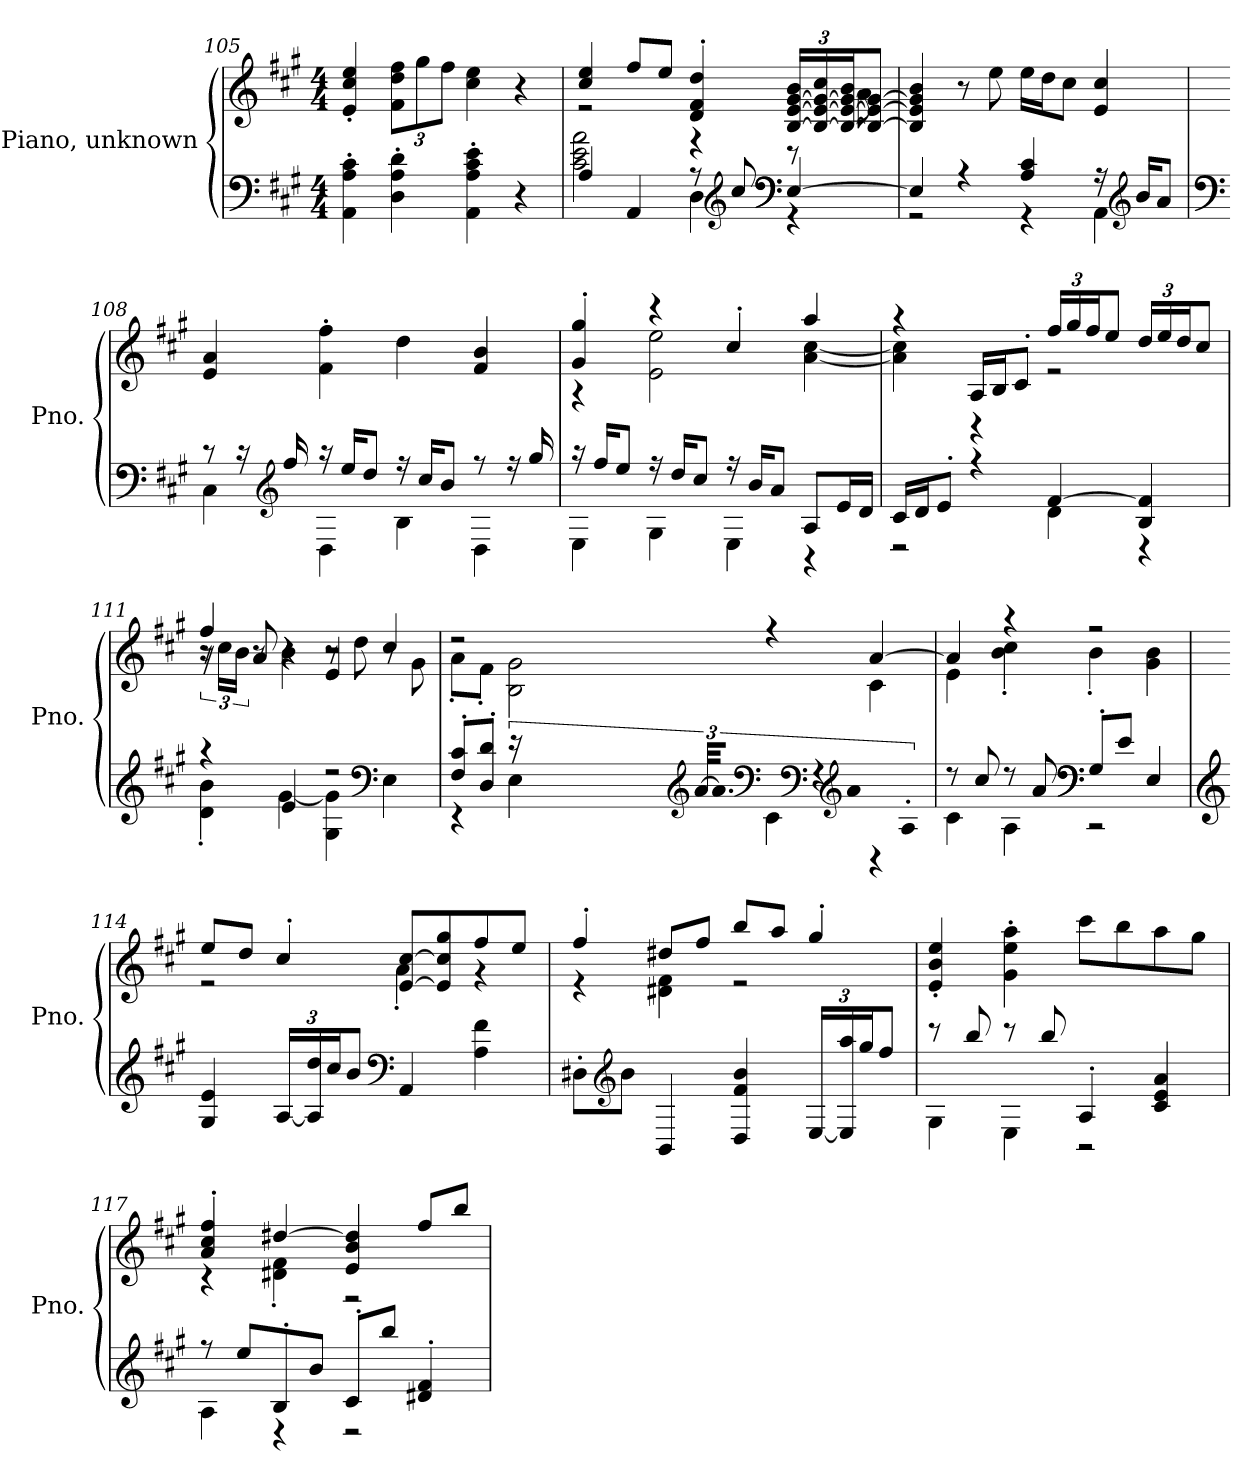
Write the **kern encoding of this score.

**kern	**kern
*part1	*part1
*staff2	*staff1
*I"Piano, unknown	*
*I'Pno.	*
*clefF4	*clefG2
*k[f#c#g#]	*k[f#c#g#]
*M4/4	*M4/4
=105	=105
4AA\' 4A\' 4c#\'	4e/' 4cc#/' 4ee/'
*	*Xbrackettup
4D\' 4A\' 4d\'	12f#\ 12dd\ 12ff#\L
.	12gg#\
.	12ff#\J
4AA\' 4A\' 4c#\' 4e\'	4cc#\ 4ee\
4r	4r
=106	=106
*^	*^
4A/	2c#\ 2e\ 2a\	4cc#/ 4ee/	2r
4AA/	.	8ff#/L	.
.	.	8ee/J	.
8r	4D\	4d/' 4f#/' 4dd/'	4r
*clefG2	*	*	*
8cc#/	.	.	.
*clefF4	*	*	*
[4E/	4r	[24B/ [24e/ [24g#/ 24b/LL	8r
.	.	24B/_ 24e/_ 24g#/_ 24cc#/	.
.	.	24B/_ 24e/_ 24g#/_ 24b/J	.
.	.	8B/_ 8e/_ 8g#/_J	8a\
*	*	*v	*v
!!LO:LB:g=z
=107	=107	=107
4E/]	2r	4B/] 4e/] 4g#/] 4b/
4r	.	8r
.	.	8ee\
4A/ 4c#/	4r	16ee\LL
.	.	16dd\J
.	.	8cc#\J
16r	4AA\	4e/ 4cc#/
*clefG2	*	*
16b/KL	.	.
8a/J	.	.
=108	=108	=108
*clefF4	*	*
8r	4C#\	4e/ 4a/
16r	.	.
*clefG2	*	*
16ff#/	.	.
16r	4D\	4f#\' 4ff#\'
16ee/KL	.	.
8dd/J	.	.
16r	4B\	4dd\
16cc#/KL	.	.
8b/J	.	.
8r	4D\	4f#/ 4b/
16r	.	.
16gg#/	.	.
=109	=109	=109
*	*	*^
16r	4E\	4g#/' 4gg#/'	4r
16ff#/KL	.	.	.
8ee/J	.	.	.
16r	4G#\	4r	2e\ 2ee\
16dd/KL	.	.	.
8cc#/J	.	.	.
16r	4E\	4cc#'/	.
16b/KL	.	.	.
8a/J	.	.	.
8A/L	4r	4aa/	[4a\ [4cc#\
16e/L	.	.	.
16d/JJ	.	.	.
!!LO:LB:g=z	!!
=110	=110	=110	=110
16c#/LL	2r	4r	4a\] 4cc#\]
16d/J	.	.	.
8e'/J	.	.	.
4r	.	16A/LL	4r
.	.	16B/J	.
.	.	8c#'/J	.
[4f#/	4d\	24ff#/LL	2r
.	.	24gg#/	.
.	.	24ff#/J	.
.	.	8ee/J	.
4B/ 4f#/]	4r	24dd/LL	.
.	.	24ee/	.
.	.	24dd/J	.
.	.	8cc#/J	.
=111	=111	=111	=111
*	*	*	*brackettup
*	*	*	*^
4r	4d\' 4b\'	4ff#/	24r	8r
.	.	.	24cc#\LL	.
.	.	.	24b\JJ	.
.	.	.	8r	8a/
4e/	[4g#\	4r	4b\	4r
2r	4G#\ 4g#\]	2r	8r	4e/
.	.	.	8dd\	.
*clefF4	*	*	*	*
.	4E\	.	8r	4cc#/
.	.	.	8g#\	.
*	*	*	*v	*v
=112	=112	=112	=112
8F#/' 8c#/'L	4r	2r	8a'\L
8D/' 8d/'J	.	.	8f#'\J
24r	4E\	.	2B\ 2g#\
*clefG2	*	*	*
[48a/KKL	.	.	.
8.a/J]	.	.	.
*clefF4	*	*	*
8r	4EE\	4r	.
*clefG2	*	*	*
8a/	.	.	.
4A'/	4r	[4a/	4c#\
!!LO:LB:g=z	!!
=113	=113	=113	=113
8r	4c#\	4a/]	4e\
8cc#/	.	.	.
8r	4A\	4r	4b\' 4cc#\'
8a/	.	.	.
*clefF4	*	*	*
8G#'/L	2r	2r	4b'\
8e/J	.	.	.
4E/	.	.	4g#\ 4b\
*v	*v	*	*
=114	=114	=114
*clefG2	*	*
4G#/ 4e/	8ee/L	2r
.	8dd/J	.
*Xbrackettup	*	*
[24A/LL	4cc#'/	.
24A/] 24dd/	.	.
24cc#/J	.	.
8b/J	.	.
*clefF4	*	*
4AA/	[8e/ [8cc#/L	4a'\
.	8e/] 8cc#/] 8gg#/	.
4A\ 4f#\	8ff#/	4r
.	8ee/J	.
=115	=115	=115
8D#X'\L	4ff#'/	4r
*clefG2	*	*
8b\J	.	.
4BB/	8dd#X/L	4d#X\ 4f#\
.	8ff#/J	.
4D#/ 4f#/ 4b/	8bb/L	2r
.	8aa/J	.
[24E/LL	4gg#'/	.
24E/] 24aa/	.	.
24gg#/J	.	.
8ff#/J	.	.
*	*v	*v
!!LO:LB:g=z
=116	=116
*^	*
8r	4G#\	4e/' 4b/' 4ee/'
8bb/	.	.
8r	4E\	4g#\' 4ee\' 4aa\'
8bb/	.	.
4A'/	2r	8ccc#\L
.	.	8bb\
4c#/ 4e/ 4a/	.	8aa\
.	.	8gg#\J
=117	=117	=117
*	*	*^
8r	4A\	4a/' 4cc#/' 4ff#/'	4r
8ee/L	.	.	.
8B'/	4r	[4dd#X/	4d#X\' 4f#\'
8b/J	.	.	.
8c#'/L	2r	4e/ 4b/ 4dd#/]	2r
8bb/J	.	.	.
4d#X/' 4f#/'	.	8ff#/L	.
.	.	8bb/J	.
*v	*v	*	*
*	*v	*v
=	=
*-	*-
